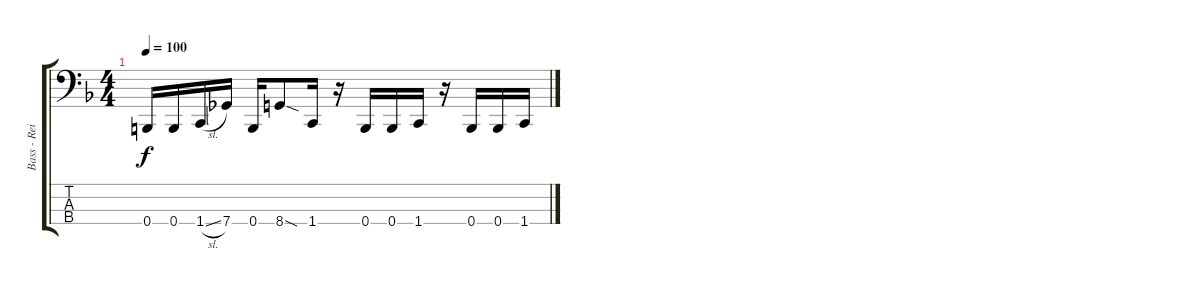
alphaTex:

\track ("Bass - Reita" "Bass - Rei") {instrument electricbasspick}
\staff {score tabs}
\tuning (C2 G1 D1 B0) {hide}
\ts (4 4)
\tempo 100
\clef f4
\ks f
0.4.16{dy f} 0.4.16 1.4{sl}.16 7.4.16 0.4.16 8.4{sod}.8 1.4.16 r.16 0.4.16 0.4.16 1.4.16 r.16 0.4.16 0.4.16 1.4.16
